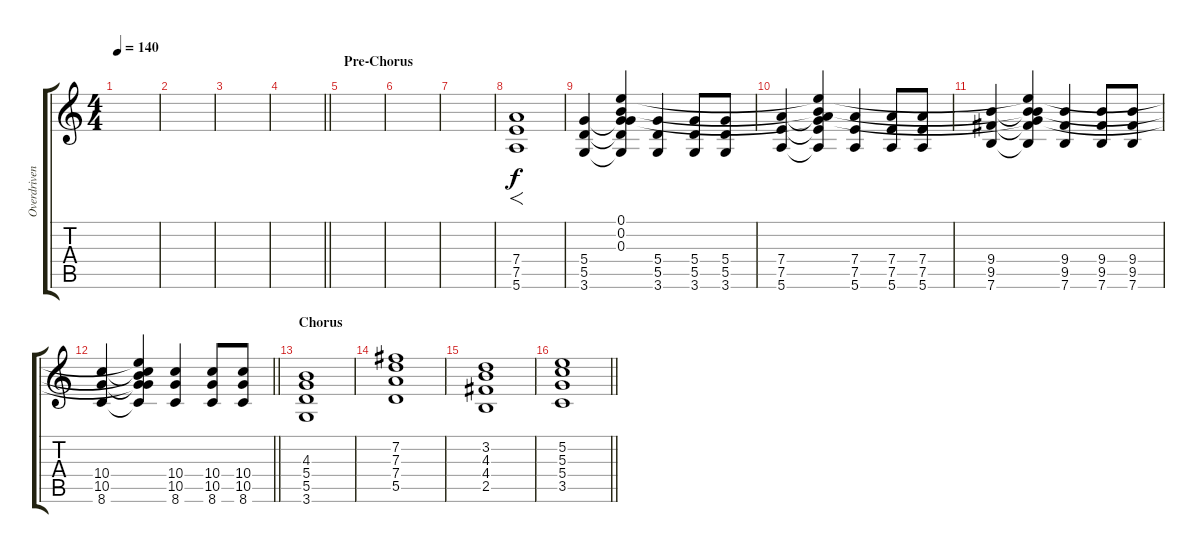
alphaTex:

\track ("Overdriven" "Overdriven") {instrument overdrivenguitar}
\staff {score tabs}
\tuning (E4 B3 G3 D3 A2 E2) {hide}
\ts (4 4)
\tempo 140
\clef g2
\ks c
|
|
|
\barLineRight lightlight
|
\section ("" "Pre-Chorus")
|
|
|
(7.4 7.5 5.6).1{f} |
(5.4 5.5 3.6).4 (0.1 0.2 0.3 5.4{t} 5.5{t} 3.6{t}).4 (5.4 5.5 3.6).4 (5.4 5.5 3.6).8 (5.4 5.5 3.6).8 |
(7.4 7.5 5.6).4 (0.1{t} 0.2{t} 0.3{t} 7.4{t} 7.5{t} 5.6{t}).4 (7.4 7.5 5.6).4 (7.4 7.5 5.6).8 (7.4 7.5 5.6).8 |
(9.4 9.5 7.6).4 (0.1{t} 0.2{t} 0.3{t} 9.4{t} 9.5{t} 7.6{t}).4 (9.4 9.5 7.6).4 (9.4 9.5 7.6).8 (9.4 9.5 7.6).8 |
\barLineRight lightlight
(10.4 10.5 8.6).4 (0.1{t} 0.2{t} 0.3{t} 10.4{t} 10.5{t} 8.6{t}).4 (10.4 10.5 8.6).4 (10.4 10.5 8.6).8 (10.4 10.5 8.6).8 |
\section ("" "Chorus")
(4.3 5.4 5.5 3.6).1 |
(7.2 7.3 7.4 5.5).1 |
(3.2 4.3 4.4 2.5).1 |
\barLineRight lightlight
(5.2 5.3 5.4 3.5).1
